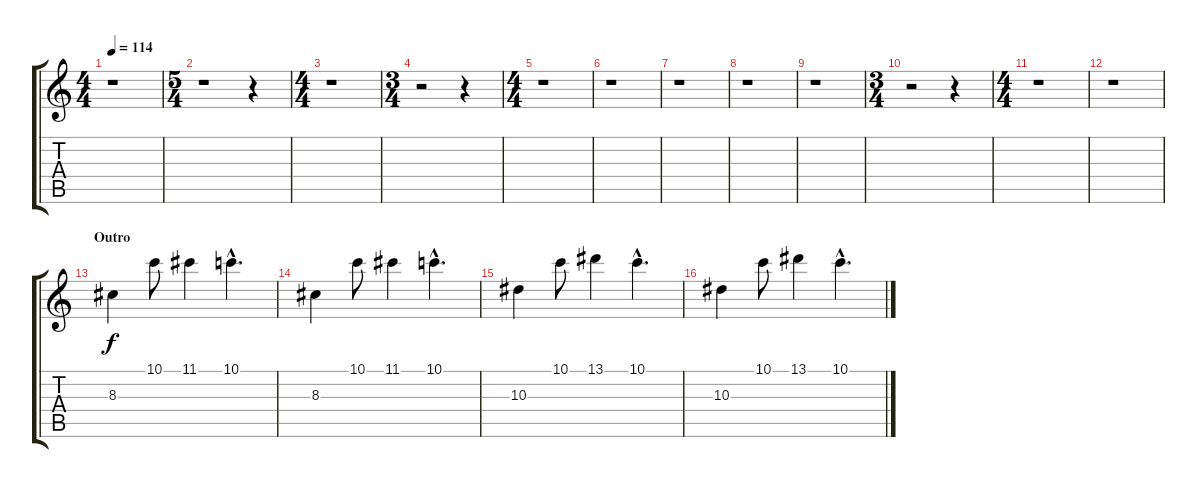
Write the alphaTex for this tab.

\track "" {instrument electricguitarclean}
\staff {score tabs}
\tuning (D4 A3 F3 C3 G2 C2) {hide}
\ts (4 4)
\tempo 114
\clef g2
\ks c
r.1{dy f} |
\ts (5 4)
r.1 r.4 |
\ts (4 4)
r.1 |
\ts (3 4)
r.2 r.4 |
\ts (4 4)
r.1 |
r.1 |
r.1 |
r.1 |
r.1 |
\ts (3 4)
r.2 r.4 |
\ts (4 4)
r.1 |
r.1 |
\section ("" "Outro")
8.3.4 10.1.8 11.1.4 10.1{hac}.4{d} |
8.3.4 10.1.8 11.1.4 10.1{hac}.4{d} |
10.3.4 10.1.8 13.1.4 10.1{hac}.4{d} |
10.3.4 10.1.8 13.1.4 10.1{hac}.4{d}
